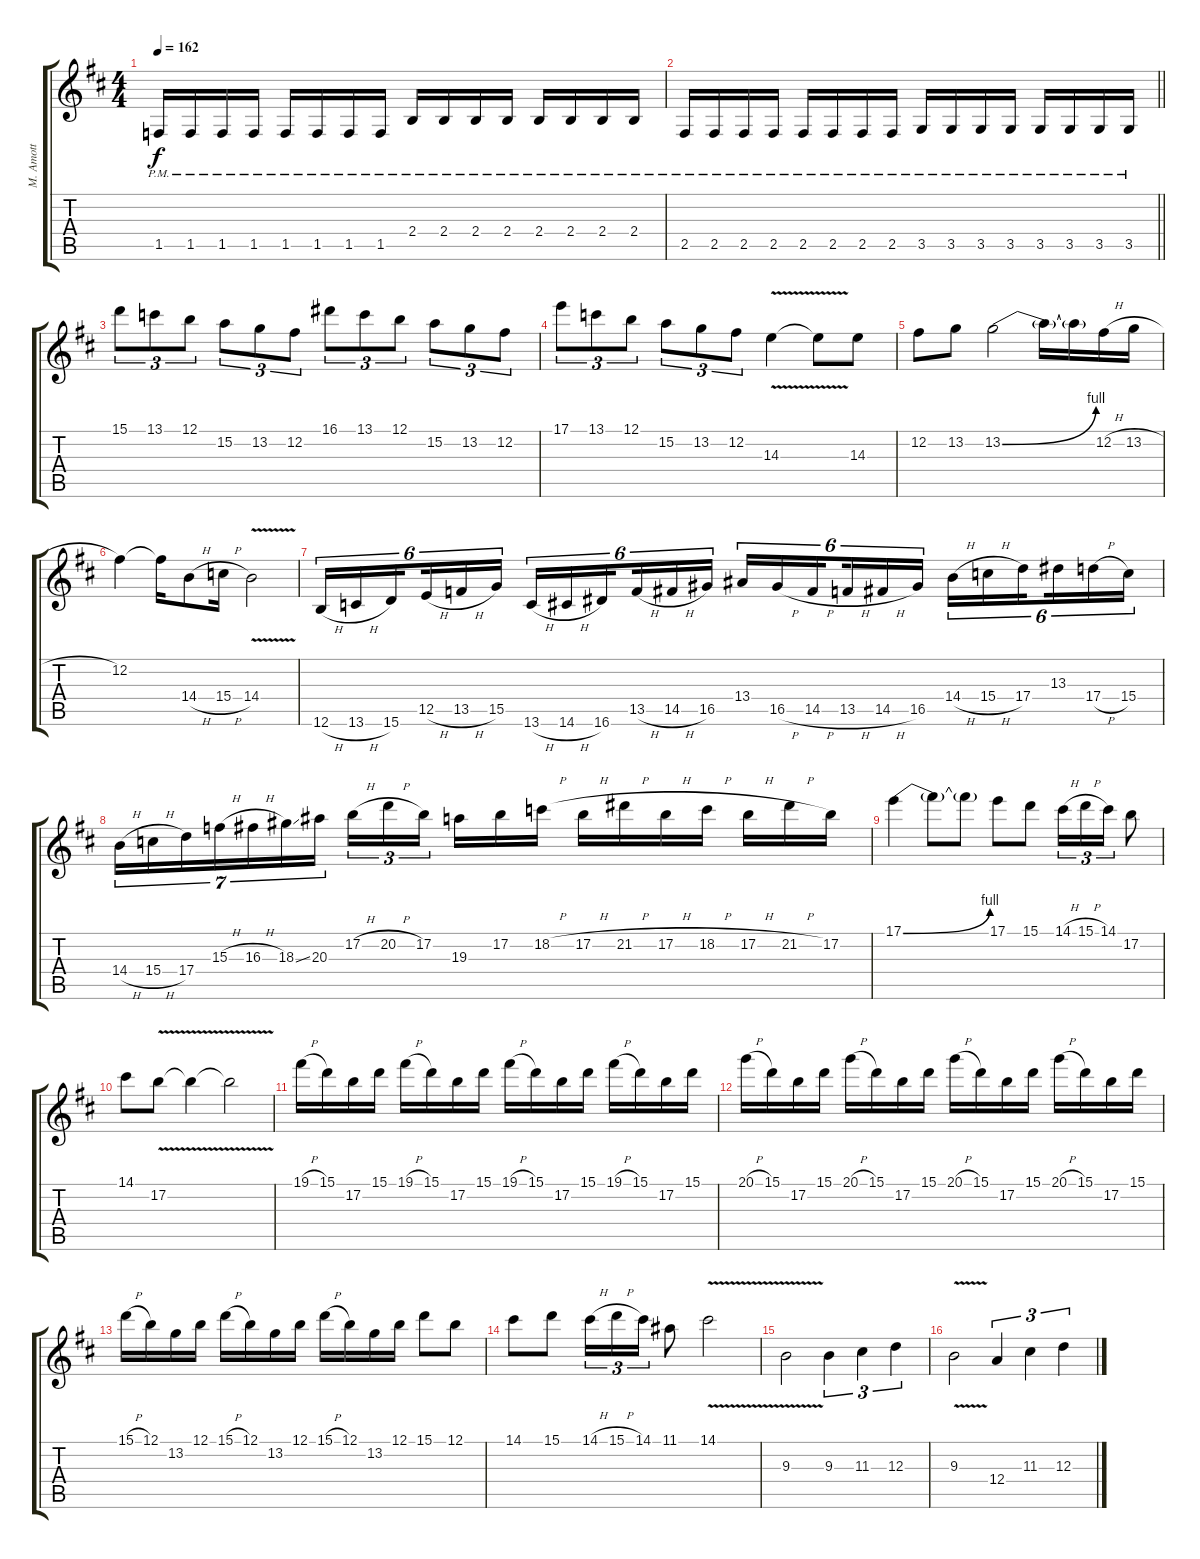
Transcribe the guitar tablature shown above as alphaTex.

\track ("M. Amott" "M. Amott") {instrument distortionguitar}
\staff {score tabs}
\tuning (B3 Gb3 D3 A2 E2 B1) {hide}
\ts (4 4)
\tempo 162
\clef g2
\ks d
1.5{pm}.16{dy f} 1.5{pm}.16 1.5{pm}.16 1.5{pm}.16 1.5{pm}.16 1.5{pm}.16 1.5{pm}.16 1.5{pm}.16 2.4{pm}.16 2.4{pm}.16 2.4{pm}.16 2.4{pm}.16 2.4{pm}.16 2.4{pm}.16 2.4{pm}.16 2.4{pm}.16 |
\barLineRight lightlight
2.5{pm}.16 2.5{pm}.16 2.5{pm}.16 2.5{pm}.16 2.5{pm}.16 2.5{pm}.16 2.5{pm}.16 2.5{pm}.16 3.5{pm}.16 3.5{pm}.16 3.5{pm}.16 3.5{pm}.16 3.5{pm}.16 3.5{pm}.16 3.5{pm}.16 3.5{pm}.16 |
15.1.8{tu (3 2)} 13.1.8{tu (3 2)} 12.1.8{tu (3 2)} 15.2.8{tu (3 2)} 13.2.8{tu (3 2)} 12.2.8{tu (3 2)} 16.1.8{tu (3 2)} 13.1.8{tu (3 2)} 12.1.8{tu (3 2)} 15.2.8{tu (3 2)} 13.2.8{tu (3 2)} 12.2.8{tu (3 2)} |
17.1.8{tu (3 2)} 13.1.8{tu (3 2)} 12.1.8{tu (3 2)} 15.2.8{tu (3 2)} 13.2.8{tu (3 2)} 12.2.8{tu (3 2)} 14.3{v}.4 14.3{v t}.8 14.3.8 |
12.2.8 13.2.8 13.2{be (bend 0 0 60 4)}.2 13.2{t}.16 13.2{t}.16 12.2{h}.16 13.2{h}.16 |
12.2.4 12.2{t}.16 14.4{h}.8 15.4{h}.16 14.4{v}.2 |
12.6{h}.16{tu (6 4)} 13.6{h}.16{tu (6 4)} 15.6.16{tu (6 4) beam splitsecondary} 12.5{h}.16{tu (6 4)} 13.5{h}.16{tu (6 4)} 15.5.16{tu (6 4)} 13.6{h}.16{tu (6 4)} 14.6{h}.16{tu (6 4)} 16.6.16{tu (6 4) beam splitsecondary} 13.5{h}.16{tu (6 4)} 14.5{h}.16{tu (6 4)} 16.5.16{tu (6 4)} 13.4.16{tu (6 4)} 16.5{h}.16{tu (6 4)} 14.5{h}.16{tu (6 4) beam splitsecondary} 13.5{h}.16{tu (6 4)} 14.5{h}.16{tu (6 4)} 16.5.16{tu (6 4)} 14.4{h}.16{tu (6 4)} 15.4{h}.16{tu (6 4)} 17.4.16{tu (6 4) beam splitsecondary} 13.3.16{tu (6 4)} 17.4{h}.16{tu (6 4)} 15.4.16{tu (6 4)} |
14.4{h}.16{tu (7 4)} 15.4{h}.16{tu (7 4)} 17.4.16{tu (7 4)} 15.3{h}.16{tu (7 4)} 16.3{h}.16{tu (7 4)} 18.3{ss}.16{tu (7 4)} 20.3.16{tu (7 4)} 17.2{h}.16{tu (3 2)} 20.2{h}.16{tu (3 2)} 17.2.16{tu (3 2) beam splitsecondary} 19.3.16 17.2.16 18.2{h}.16 17.2{h}.16 21.2{h}.16 17.2{h}.16 18.2{h}.16 17.2{h}.16 21.2{h}.16 17.2.16 |
17.1{be (bend 0 0 60 4)}.4 17.1{t}.8 17.1{t}.8 17.1.8 15.1.8 14.1{h}.16{tu (3 2)} 15.1{h}.16{tu (3 2)} 14.1.16{tu (3 2)} 17.2.8 |
14.1.8 17.2{v}.8 17.2{v t}.4 17.2{t}.2 |
19.1{h}.16 15.1.16 17.2.16 15.1.16 19.1{h}.16 15.1.16 17.2.16 15.1.16 19.1{h}.16 15.1.16 17.2.16 15.1.16 19.1{h}.16 15.1.16 17.2.16 15.1.16 |
20.1{h}.16 15.1.16 17.2.16 15.1.16 20.1{h}.16 15.1.16 17.2.16 15.1.16 20.1{h}.16 15.1.16 17.2.16 15.1.16 20.1{h}.16 15.1.16 17.2.16 15.1.16 |
15.1{h}.16 12.1.16 13.2.16 12.1.16 15.1{h}.16 12.1.16 13.2.16 12.1.16 15.1{h}.16 12.1.16 13.2.16 12.1.16 15.1.8 12.1.8 |
14.1.8 15.1.8 14.1{h}.16{tu (3 2)} 15.1{h}.16{tu (3 2)} 14.1.16{tu (3 2)} 11.1.8 14.1{v}.2 |
9.3{v}.2 9.3.4{tu (3 2)} 11.3.4{tu (3 2)} 12.3.4{tu (3 2)} |
9.3{v}.2 12.4.4{tu (3 2)} 11.3.4{tu (3 2)} 12.3.4{tu (3 2)}
